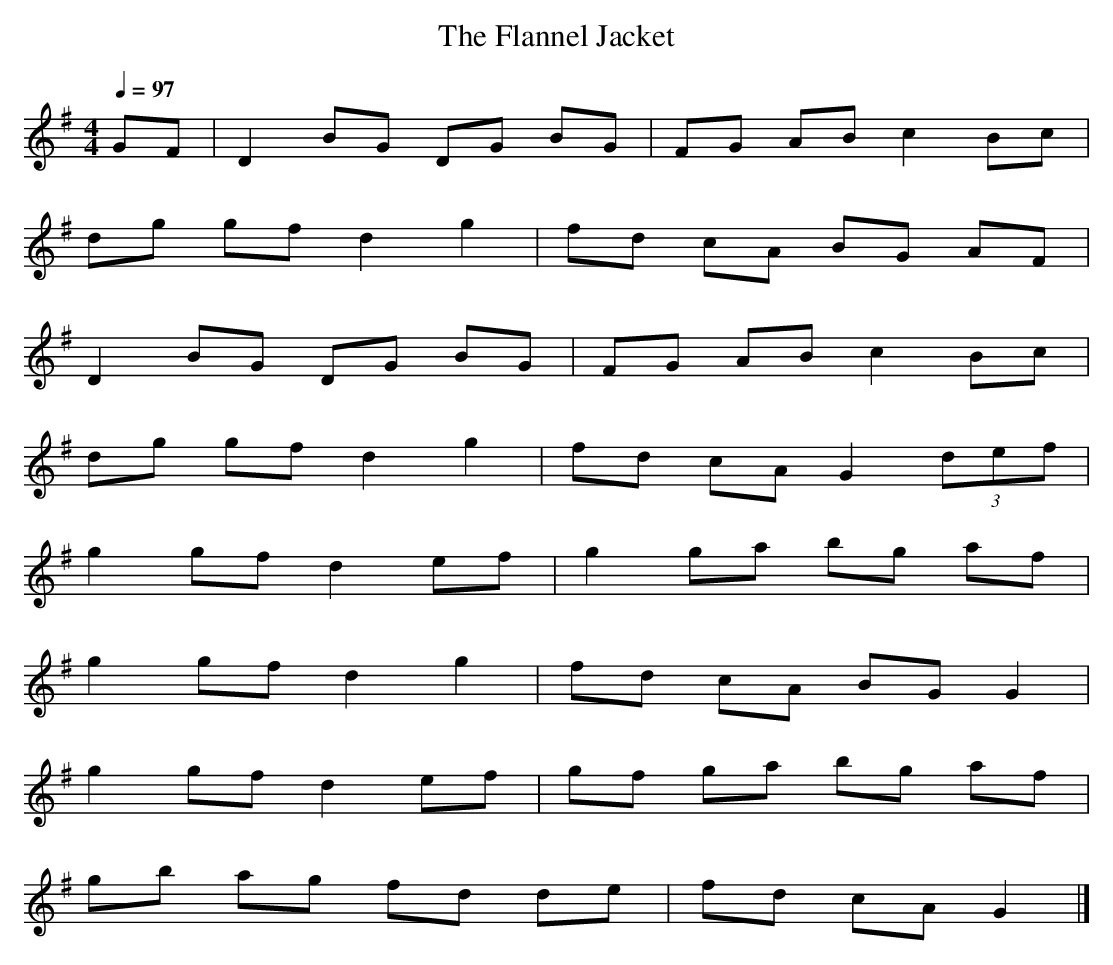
X:1
T: The Flannel Jacket
M: 4/4
L: 1/8
Q: 1/4=97
K: G % 1 sharps
V: 1
GF | D2 BG DG BG | FG AB c2 Bc |
dg gf d2 g2 | fd cA BG AF |
D2 BG DG BG | FG AB c2 Bc |
dg gf d2 g2 | fd cA G2 (3def |
g2 gf d2 ef | g2 ga bg af |
g2 gf d2 g2 | fd cA BG G2 |
g2 gf d2 ef | gf ga bg af |
gb ag fd de | fd cA G2 |]
